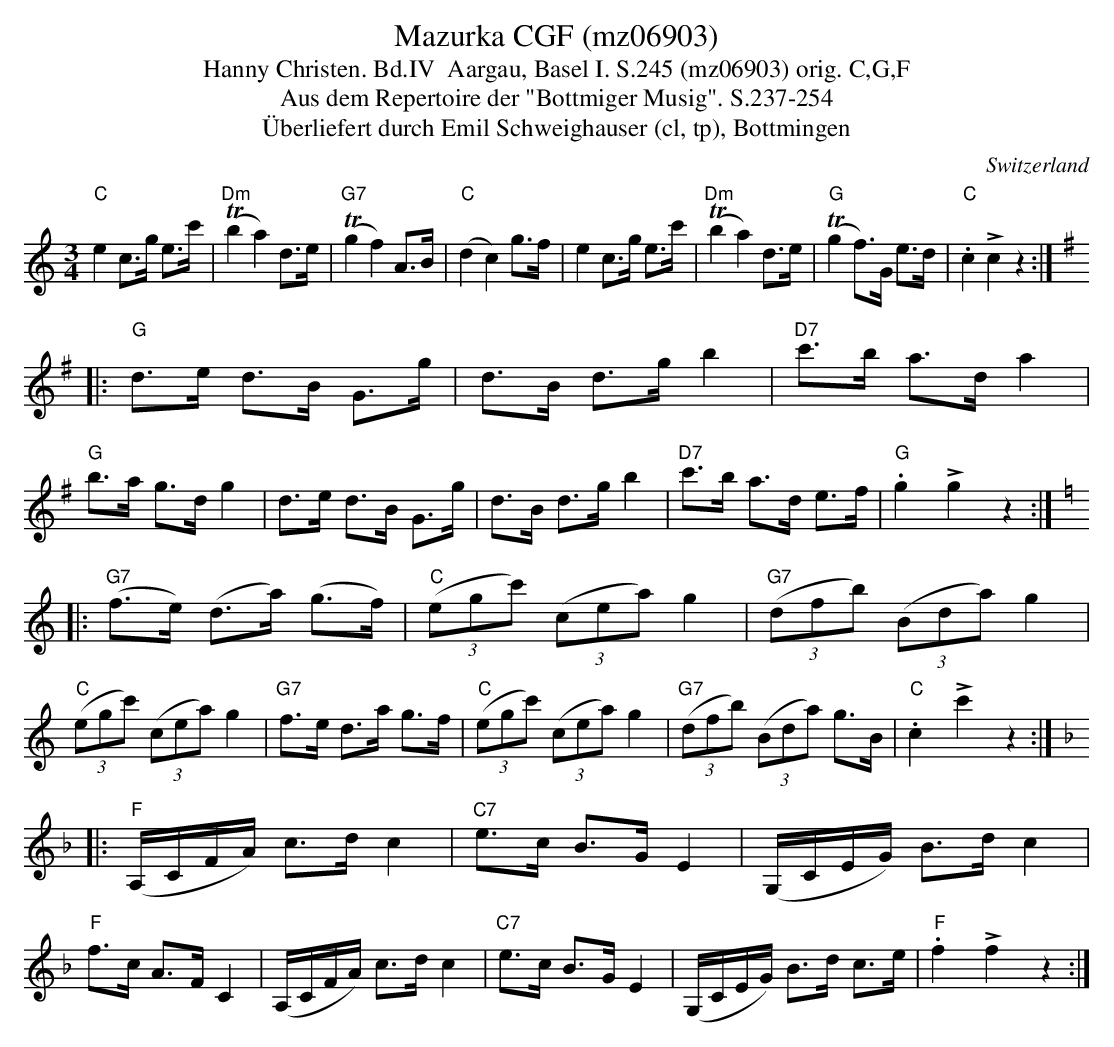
X:1
T:Mazurka CGF (mz06903)
T:Hanny Christen. Bd.IV  Aargau, Basel I. S.245 (mz06903) orig. C,G,F
T: Aus dem Repertoire der "Bottmiger Musig". S.237-254
T:Überliefert durch Emil Schweighauser (cl, tp), Bottmingen
M:3/4
L:1/8
O:Switzerland
K:C major
"C"e2c>g e>c' | (T"Dm"b2a2) d>e | (T"G7"g2f2)A>B | ("C"d2c2)g>f | e2c>g e>c' | (T"Dm"b2a2) d>e | (T"G"g2f>)G e>d | "C".c2!>!c2 z2 :|  [K:G]
|: "G"d>e d>B G>g | d>B d>gb2 | "D7"c'>b a>da2 | "G"b>a g>dg2 | d>e d>B G>g | d>B d>gb2 | "D7"c'>b a>d e>f | "G".g2!>!g2z2 :| [K:C]
|: ("G7"f>e) (d>a) (g>f) | "C"((3egc') ((3cea)g2 | "G7"((3dfb) ((3Bda)g2 | "C"((3egc') ((3cea)g2 | "G7"f>e d>a g>f | "C"((3egc') ((3cea)g2 | "G7"((3dfb) ((3Bda) g>B | "C".c2!>!c'2z2 :| [K:F]
|: "F"(A,/C/F/A/) c>dc2 | "C7"e>c B>GE2 | (G,/C/E/G/) B>dc2 | "F"f>c A>FC2 | (A,/C/F/A/) c>dc2 | "C7"e>c B>GE2 | (G,/C/E/G/) B>d c>e | "F".f2!>!f2z2 :|
